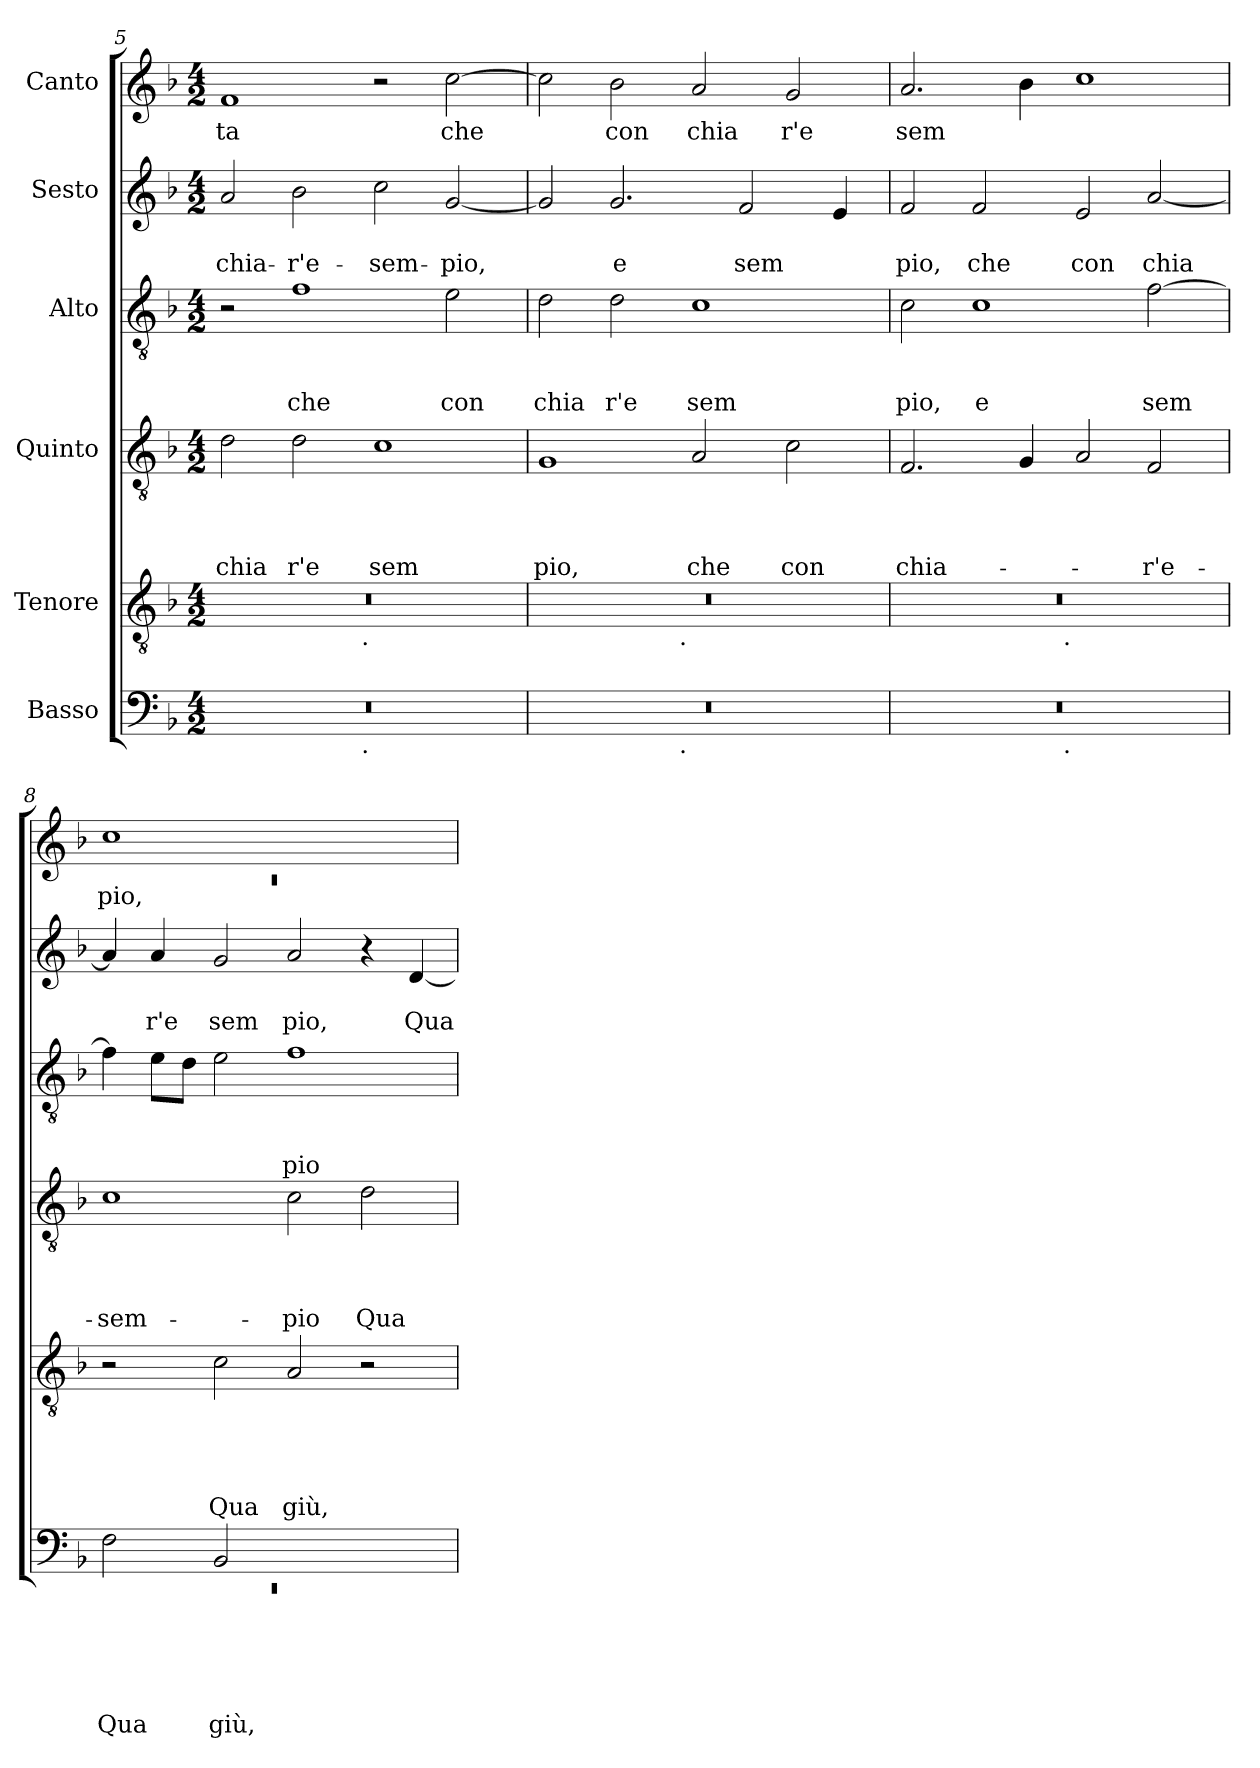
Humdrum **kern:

**kern	**text	**text	**text	**text	**text	**text	**kern	**text	**text	**text	**text	**text	**kern	**text	**text	**text	**text	**kern	**text	**text	**text	**kern	**text	**text	**kern	**text
*part6	*part6	*part6	*part6	*part6	*part6	*part6	*part5	*part5	*part5	*part5	*part5	*part5	*part4	*part4	*part4	*part4	*part4	*part3	*part3	*part3	*part3	*part2	*part2	*part2	*part1	*part1
*staff6	*staff6	*staff6	*staff6	*staff6	*staff6	*staff6	*staff5	*staff5	*staff5	*staff5	*staff5	*staff5	*staff4	*staff4	*staff4	*staff4	*staff4	*staff3	*staff3	*staff3	*staff3	*staff2	*staff2	*staff2	*staff1	*staff1
*I"Basso	*	*	*	*	*	*	*I"Tenore	*	*	*	*	*	*I"Quinto	*	*	*	*	*I"Alto	*	*	*	*I"Sesto	*	*	*I"Canto	*
*clefF4	*	*	*	*	*	*	*clefGv2	*	*	*	*	*	*clefGv2	*	*	*	*	*clefGv2	*	*	*	*clefG2	*	*	*clefG2	*
*k[b-]	*	*	*	*	*	*	*k[b-]	*	*	*	*	*	*k[b-]	*	*	*	*	*k[b-]	*	*	*	*k[b-]	*	*	*k[b-]	*
*F:	*	*	*	*	*	*	*F:	*	*	*	*	*	*F:	*	*	*	*	*F:	*	*	*	*F:	*	*	*F:	*
*M4/2	*	*	*	*	*	*	*M4/2	*	*	*	*	*	*M4/2	*	*	*	*	*M4/2	*	*	*	*M4/2	*	*	*M4/2	*
=5	=5	=5	=5	=5	=5	=5	=5	=5	=5	=5	=5	=5	=5	=5	=5	=5	=5	=5	=5	=5	=5	=5	=5	=5	=5	=5
!	!	!	!	!	!	!	!	!	!	!	!	!	!	!	!	!	!LO:LY:b	!	!	!	!	!	!	!LO:LY:b	!	!LO:LY:b
*^	*	*	*	*	*	*	*^	*	*	*	*	*	*	*	*	*	*	*	*	*	*	*	*	*	*	*
0r	2ryy	.	.	.	.	.	.	0r	2ryy	.	.	.	.	.	2d\	.	.	.	chia	2r	.	.	.	2a/	.	chia-	1f<	ta
!	!	!	!	!	!	!	!	!	!	!	!	!	!	!	!	!	!	!	!LO:LY:b	!	!	!	!LO:LY:b	!	!	!LO:LY:b	!	!
.	4...ryy	.	.	.	.	.	.	.	4...ryy	.	.	.	.	.	2d\	.	.	.	r'e	1f	.	.	che	2b-\	.	-r'e-	.	.
!	!	!	!	!	!	!	!	!	!LO:TX:b:t=.	!	!	!	!	!	!	!	!	!	!	!	!	!	!	!	!	!	!	!
!	!LO:TX:b:t=.	!	!	!	!	!	!	!	!	!	!	!	!	!	!	!	!	!	!	!	!	!	!	!	!	!	!	!
.	1ryy	.	.	.	.	.	.	.	1ryy	.	.	.	.	.	.	.	.	.	.	.	.	.	.	.	.	.	.	.
!	!	!	!	!	!	!	!	!	!	!	!	!	!	!	!	!	!	!	!LO:LY:b	!	!	!	!	!	!	!LO:LY:b	!	!
.	.	.	.	.	.	.	.	.	.	.	.	.	.	.	1c	.	.	.	sem	.	.	.	.	2cc\	.	-sem-	2r	.
!	!	!	!	!	!	!	!	!	!	!	!	!	!	!	!	!	!	!	!	!	!	!	!LO:LY:b	!	!	!LO:LY:b	!	!LO:LY:b
.	.	.	.	.	.	.	.	.	.	.	.	.	.	.	.	.	.	.	.	2e\	.	.	con	[<2g/	.	-pio,	[<2cc\	che
.	32ryy	.	.	.	.	.	.	.	32ryy	.	.	.	.	.	.	.	.	.	.	.	.	.	.	.	.	.	.	.
!!LO:PB:g=z
=6	=6	=6	=6	=6	=6	=6	=6	=6	=6	=6	=6	=6	=6	=6	=6	=6	=6	=6	=6	=6	=6	=6	=6	=6	=6	=6	=6	=6
!	!	!	!	!	!	!	!	!	!	!	!	!	!	!	!	!	!	!	!LO:LY:b	!	!	!	!LO:LY:b	!	!	!	!	!
0r	2ryy	.	.	.	.	.	.	0r	2ryy	.	.	.	.	.	1G	.	.	.	pio,	2d\	.	.	chia	2g/]	.	.	2cc\]	.
!	!	!	!	!	!	!	!	!	!	!	!	!	!	!	!	!	!	!	!	!	!	!	!LO:LY:b	!	!	!LO:LY:b	!	!LO:LY:b
.	4...ryy	.	.	.	.	.	.	.	4...ryy	.	.	.	.	.	.	.	.	.	.	2d\	.	.	r'e	2.g/	.	e	2b-\	con
!	!	!	!	!	!	!	!	!	!LO:TX:b:t=.	!	!	!	!	!	!	!	!	!	!	!	!	!	!	!	!	!	!	!
!	!LO:TX:b:t=.	!	!	!	!	!	!	!	!	!	!	!	!	!	!	!	!	!	!	!	!	!	!	!	!	!	!	!
.	1ryy	.	.	.	.	.	.	.	1ryy	.	.	.	.	.	.	.	.	.	.	.	.	.	.	.	.	.	.	.
!	!	!	!	!	!	!	!	!	!	!	!	!	!	!	!	!	!	!	!LO:LY:b	!	!	!	!LO:LY:b	!	!	!	!	!LO:LY:b
.	.	.	.	.	.	.	.	.	.	.	.	.	.	.	2A/	.	.	.	che	1c	.	.	sem	.	.	.	2a/	chia
!	!	!	!	!	!	!	!	!	!	!	!	!	!	!	!	!	!	!	!	!	!	!	!	!	!	!LO:LY:b	!	!
.	.	.	.	.	.	.	.	.	.	.	.	.	.	.	.	.	.	.	.	.	.	.	.	2f/	.	sem	.	.
!	!	!	!	!	!	!	!	!	!	!	!	!	!	!	!	!	!	!	!LO:LY:b	!	!	!	!	!	!	!	!	!LO:LY:b
.	.	.	.	.	.	.	.	.	.	.	.	.	.	.	2c\	.	.	.	con	.	.	.	.	.	.	.	2g/	r'e
.	.	.	.	.	.	.	.	.	.	.	.	.	.	.	.	.	.	.	.	.	.	.	.	4e/	.	.	.	.
.	32ryy	.	.	.	.	.	.	.	32ryy	.	.	.	.	.	.	.	.	.	.	.	.	.	.	.	.	.	.	.
=7	=7	=7	=7	=7	=7	=7	=7	=7	=7	=7	=7	=7	=7	=7	=7	=7	=7	=7	=7	=7	=7	=7	=7	=7	=7	=7	=7	=7
!	!	!	!	!	!	!	!	!	!	!	!	!	!	!	!	!	!	!	!LO:LY:b	!	!	!	!LO:LY:b	!	!	!LO:LY:b	!	!LO:LY:b
0r	2ryy	.	.	.	.	.	.	0r	2ryy	.	.	.	.	.	2.F/	.	.	.	chia-	2c\	.	.	pio,	2f/	.	pio,	2.a/	sem
!	!	!	!	!	!	!	!	!	!	!	!	!	!	!	!	!	!	!	!	!	!	!	!LO:LY:b	!	!	!LO:LY:b	!	!
.	4...ryy	.	.	.	.	.	.	.	4...ryy	.	.	.	.	.	.	.	.	.	.	1c	.	.	e	2f/	.	che	.	.
.	.	.	.	.	.	.	.	.	.	.	.	.	.	.	4G/	.	.	.	.	.	.	.	.	.	.	.	4b-\	.
!	!	!	!	!	!	!	!	!	!LO:TX:b:t=.	!	!	!	!	!	!	!	!	!	!	!	!	!	!	!	!	!	!	!
!	!LO:TX:b:t=.	!	!	!	!	!	!	!	!	!	!	!	!	!	!	!	!	!	!	!	!	!	!	!	!	!	!	!
.	1ryy	.	.	.	.	.	.	.	1ryy	.	.	.	.	.	.	.	.	.	.	.	.	.	.	.	.	.	.	.
!	!	!	!	!	!	!	!	!	!	!	!	!	!	!	!	!	!	!	!	!	!	!	!	!	!	!LO:LY:b	!	!
.	.	.	.	.	.	.	.	.	.	.	.	.	.	.	2A/	.	.	.	.	.	.	.	.	2e/	.	con	1cc	.
!	!	!	!	!	!	!	!	!	!	!	!	!	!	!	!	!	!	!	!LO:LY:b	!	!	!	!LO:LY:b	!	!	!LO:LY:b	!	!
.	.	.	.	.	.	.	.	.	.	.	.	.	.	.	2F/	.	.	.	-r'e-	[>2f\	.	.	sem	[<2a/	.	chia	.	.
.	32ryy	.	.	.	.	.	.	.	32ryy	.	.	.	.	.	.	.	.	.	.	.	.	.	.	.	.	.	.	.
=8	=8	=8	=8	=8	=8	=8	=8	=8	=8	=8	=8	=8	=8	=8	=8	=8	=8	=8	=8	=8	=8	=8	=8	=8	=8	=8	=8	=8
*	*	*	*	*	*	*	*	*	*	*	*	*	*	*	*	*	*	*	*	*	*	*	*	*	*	*	*^	*
!	!LO:N:vis=1	!	!	!	!	!	!LO:LY:b	!	!	!	!	!	!	!	!	!	!	!	!LO:LY:b	!	!	!	!	!	!	!	!	!LO:N:vis=1	!LO:LY:b
*	*^	*	*	*	*	*	*	*v	*v	*	*	*	*	*	*	*	*	*	*	*	*	*	*	*	*	*	*	*	*
0ryy	0rEE	2F\	.	.	.	.	.	Qua	2r	.	.	.	.	.	1c	.	.	.	-sem-	4f\]	.	.	.	4a/]	.	.	1cc	0rc	pio,
!	!	!	!	!	!	!	!	!	!	!	!	!	!	!	!	!	!	!	!	!	!	!	!	!	!	!LO:LY:b	!	!	!
.	.	.	.	.	.	.	.	.	.	.	.	.	.	.	.	.	.	.	.	8e\L	.	.	.	4a/	.	r'e	.	.	.
.	.	.	.	.	.	.	.	.	.	.	.	.	.	.	.	.	.	.	.	8d\J	.	.	.	.	.	.	.	.	.
!	!	!	!	!	!	!	!	!LO:LY:b	!	!	!	!	!	!LO:LY:b	!	!	!	!	!	!	!	!	!	!	!	!LO:LY:b	!	!	!
.	.	2BB-/	.	.	.	.	.	giù,	2c\	.	.	.	.	Qua	.	.	.	.	.	2e\	.	.	.	2g/	.	sem	.	.	.
!	!	!	!	!	!	!	!	!	!	!	!	!	!	!LO:LY:b	!	!	!	!	!LO:LY:b	!	!	!	!LO:LY:b	!	!	!LO:LY:b	!	!	!
.	.	1ryy	.	.	.	.	.	.	2A/	.	.	.	.	giù,	2c\	.	.	.	-pio	1f	.	.	pio	2a/	.	pio,	1ryy	.	.
!	!	!	!	!	!	!	!	!	!	!	!	!	!	!	!	!	!	!	!LO:LY:b	!	!	!	!	!	!	!	!	!	!
.	.	.	.	.	.	.	.	.	2r	.	.	.	.	.	2d\	.	.	.	Qua	.	.	.	.	4r	.	.	.	.	.
!	!	!	!	!	!	!	!	!	!	!	!	!	!	!	!	!	!	!	!	!	!	!	!	!	!	!LO:LY:b	!	!	!
.	.	.	.	.	.	.	.	.	.	.	.	.	.	.	.	.	.	.	.	.	.	.	.	[<4d/	.	Qua	.	.	.
*v	*v	*v	*	*	*	*	*	*	*	*	*	*	*	*	*	*	*	*	*	*	*	*	*	*	*	*	*v	*v	*
=	=	=	=	=	=	=	=	=	=	=	=	=	=	=	=	=	=	=	=	=	=	=	=	=	=	=
*-	*-	*-	*-	*-	*-	*-	*-	*-	*-	*-	*-	*-	*-	*-	*-	*-	*-	*-	*-	*-	*-	*-	*-	*-	*-	*-
